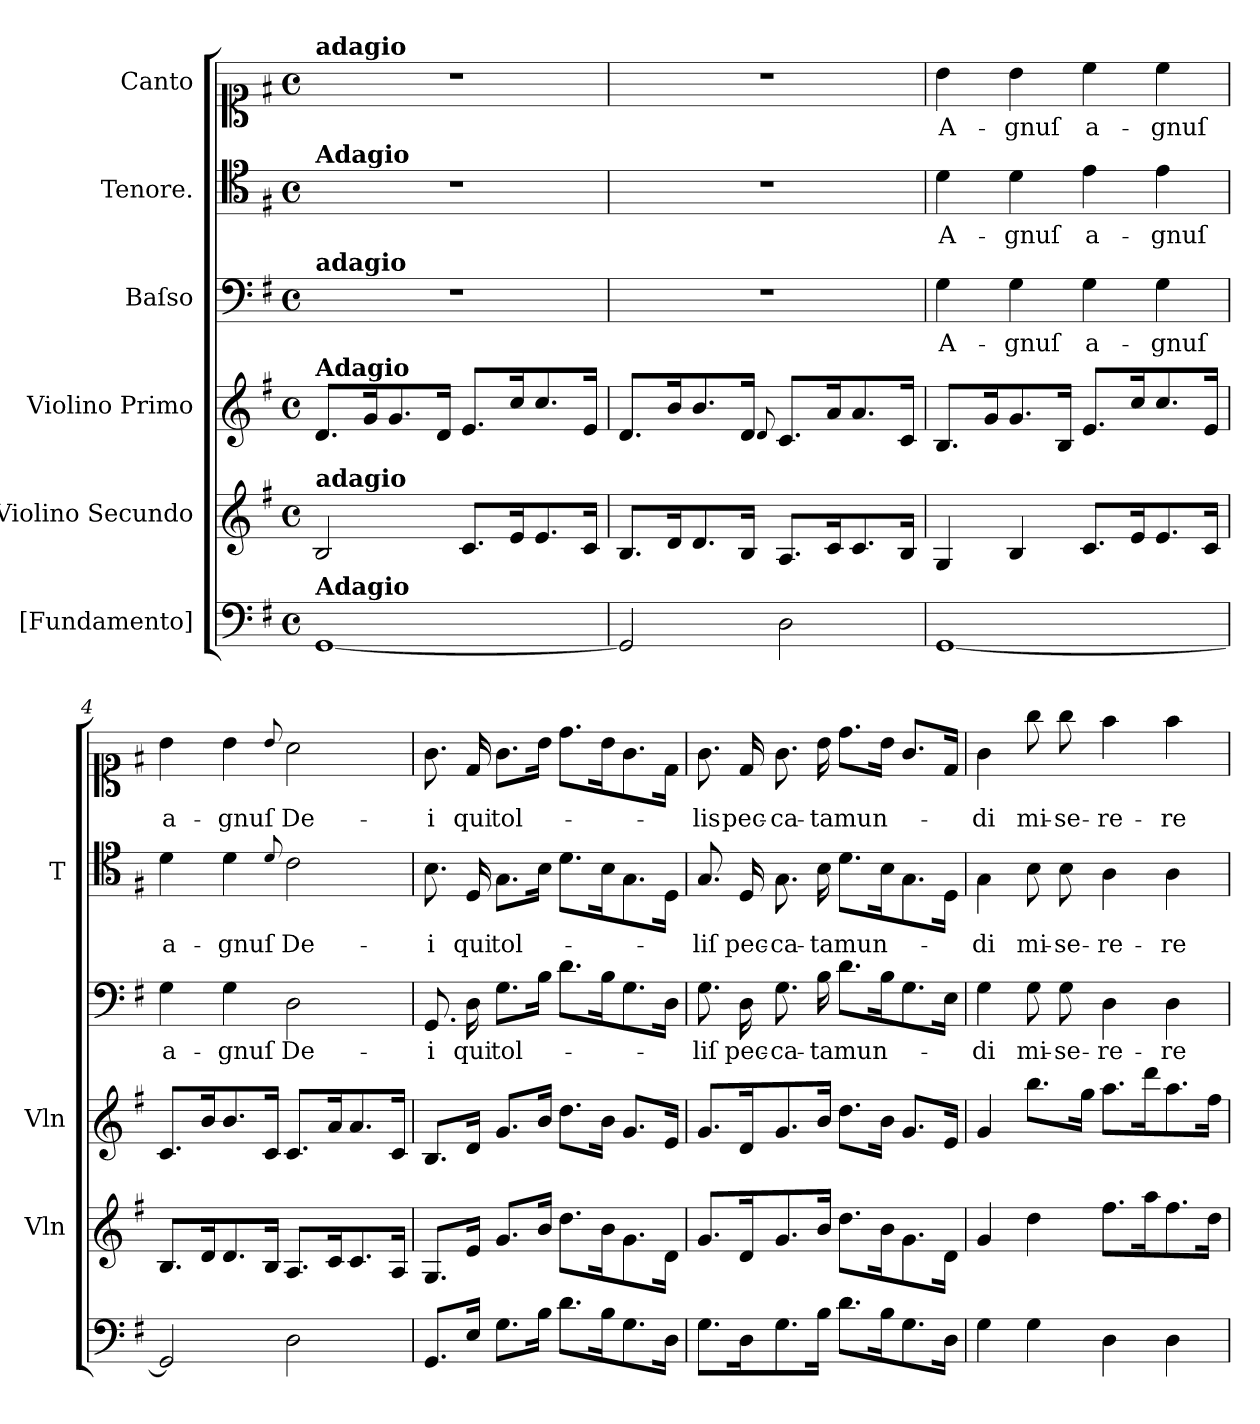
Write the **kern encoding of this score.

**kern	**kern	**kern	**kern	**text	**kern	**text	**kern	**text
*part6	*part5	*part4	*part3	*part3	*part2	*part2	*part1	*part1
*staff6	*staff5	*staff4	*staff3	*staff3	*staff2	*staff2	*staff1	*staff1
*I"[Fundamento]	*I"Violino Secundo	*I"Violino Primo	*I"Baſso	*	*I"Tenore.	*	*I"Canto	*
*	*I'Vln	*I'Vln	*	*	*I'T	*	*	*
*clefF4	*clefG2	*clefG2	*clefF4	*	*clefC4	*	*clefC1	*
*k[f#]	*k[f#]	*k[f#]	*k[f#]	*	*k[f#]	*	*k[f#]	*
*G:	*G:	*G:	*G:	*	*G:	*	*G:	*
*M4/4	*M4/4	*M4/4	*M4/4	*	*M4/4	*	*M4/4	*
*met(c)	*met(c)	*met(c)	*met(c)	*	*met(c)	*	*met(c)	*
=1	=1	=1	=1	=1	=1	=1	=1	=1
!	!	!	!	!	!	!	!LO:TX:a:B:t=adagio	!
!	!	!	!	!	!LO:TX:a:B:t=Adagio	!	!	!
!	!	!	!LO:TX:a:B:t=adagio	!	!	!	!	!
!	!	!LO:TX:a:B:t=Adagio	!	!	!	!	!	!
!	!LO:TX:a:B:t=adagio	!	!	!	!	!	!	!
!LO:TX:a:B:t=Adagio	!	!	!	!	!	!	!	!
[1GG	2B/	8.d/L	1r	.	1r	.	1r	.
.	.	16g/K	.	.	.	.	.	.
.	.	8.g/	.	.	.	.	.	.
.	.	16d/Jk	.	.	.	.	.	.
.	8.c/L	8.e/L	.	.	.	.	.	.
.	16e/K	16cc/K	.	.	.	.	.	.
.	8.e/	8.cc/	.	.	.	.	.	.
.	16c/Jk	16e/Jk	.	.	.	.	.	.
=2	=2	=2	=2	=2	=2	=2	=2	=2
2GG/]	8.B/L	8.d/L	1r	.	1r	.	1r	.
.	16d/K	16b/K	.	.	.	.	.	.
.	8.d/	8.b/	.	.	.	.	.	.
.	16B/Jk	16d/Jk	.	.	.	.	.	.
.	.	8qqd/	.	.	.	.	.	.
2D\	8.A/L	8.c/L	.	.	.	.	.	.
.	16c/K	16a/K	.	.	.	.	.	.
.	8.c/	8.a/	.	.	.	.	.	.
.	16B/Jk	16c/Jk	.	.	.	.	.	.
=3	=3	=3	=3	=3	=3	=3	=3	=3
[1GG	4G/	8.B/L	4G\	A-	4d\	A-	4b\	A-
.	.	16g/K	.	.	.	.	.	.
.	4B/	8.g/	4G\	-gnuſ	4d\	-gnuſ	4b\	-gnuſ
.	.	16B/Jk	.	.	.	.	.	.
.	8.c/L	8.e/L	4G\	a-	4e\	a-	4cc\	a-
.	16e/K	16cc/K	.	.	.	.	.	.
.	8.e/	8.cc/	4G\	-gnuſ	4e\	-gnuſ	4cc\	-gnuſ
.	16c/Jk	16e/Jk	.	.	.	.	.	.
=4	=4	=4	=4	=4	=4	=4	=4	=4
2GG/]	8.B/L	8.c/L	4G\	a-	4d\	a-	4b\	a-
.	16d/K	16b/K	.	.	.	.	.	.
.	8.d/	8.b/	4G\	-gnuſ	4d\	-gnuſ	4b\	-gnuſ
.	16B/Jk	16c/Jk	.	.	.	.	.	.
.	.	.	.	.	8qqd/	.	8qqb/	.
2D\	8.A/L	8.c/L	2D\	De-	2c\	De-	2a\	De-
.	16c/K	16a/K	.	.	.	.	.	.
.	8.c/	8.a/	.	.	.	.	.	.
.	16A/Jk	16c/Jk	.	.	.	.	.	.
=5	=5	=5	=5	=5	=5	=5	=5	=5
8.GG/L	8.G/L	8.B/L	8.GG/	-i	8.B\	-i	8.g\	-i
16E/Jk	16e/Jk	16d/Jk	16D\	qui	16D/	qui	16d/	qui
8.G\L	8.g/L	8.g/L	8.G\L	tol-	8.G\L	tol-	8.g\L	tol-
16B\Jk	16b/Jk	16b/Jk	16B\Jk	.	16B\Jk	.	16b\Jk	.
8.d\L	8.dd\L	8.dd\L	8.d\L	.	8.d\L	.	8.dd\L	.
16B\K	16b\K	16b\Jk	16B\K	.	16B\K	.	16b\K	.
8.G\	8.g\	8.g/L	8.G\	.	8.G\	.	8.g\	.
16D\Jk	16d\Jk	16e/Jk	16D\Jk	.	16D\Jk	.	16d\Jk	.
=6	=6	=6	=6	=6	=6	=6	=6	=6
8.G\L	8.g/L	8.g/L	8.G\	-liſ	8.G/	-liſ	8.g\	-lis
16D\K	16d/K	16d/K	16D\	pec-	16D/	pec-	16d/	pec-
8.G\	8.g/	8.g/	8.G\	-ca-	8.G\	-ca-	8.g\	-ca-
16B\Jk	16b/Jk	16b/Jk	16B\	-ta	16B\	-ta	16b\	-ta
8.d\L	8.dd\L	8.dd\L	8.d\L	mun-	8.d\L	mun-	8.dd\L	mun-
16B\K	16b\K	16b\Jk	16B\K	.	16B\K	.	16b\Jk	.
8.G\	8.g\	8.g/L	8.G\	.	8.G\	.	8.g/L	.
16D\Jk	16d\Jk	16e/Jk	16E\Jk	.	16D\Jk	.	16d/Jk	.
=7	=7	=7	=7	=7	=7	=7	=7	=7
4G\	4g/	4g/	4G\	-di	4G\	-di	4g\	-di
4G\	4dd\	8.bb\L	8G\	mi-	8B\	mi-	8gg\	mi-
.	.	.	8G\	-se-	8B\	-se-	8gg\	-se-
.	.	16gg\Jk	.	.	.	.	.	.
4D\	8.ff#\L	8.aa\L	4D\	-re-	4A\	-re-	4ff#\	-re-
.	16aa\K	16ddd\K	.	.	.	.	.	.
4D\	8.ff#\	8.aa\	4D\	-re	4A\	-re	4ff#\	-re
.	16dd\Jk	16ff#\Jk	.	.	.	.	.	.
=	=	=	=	=	=	=	=	=
*-	*-	*-	*-	*-	*-	*-	*-	*-
